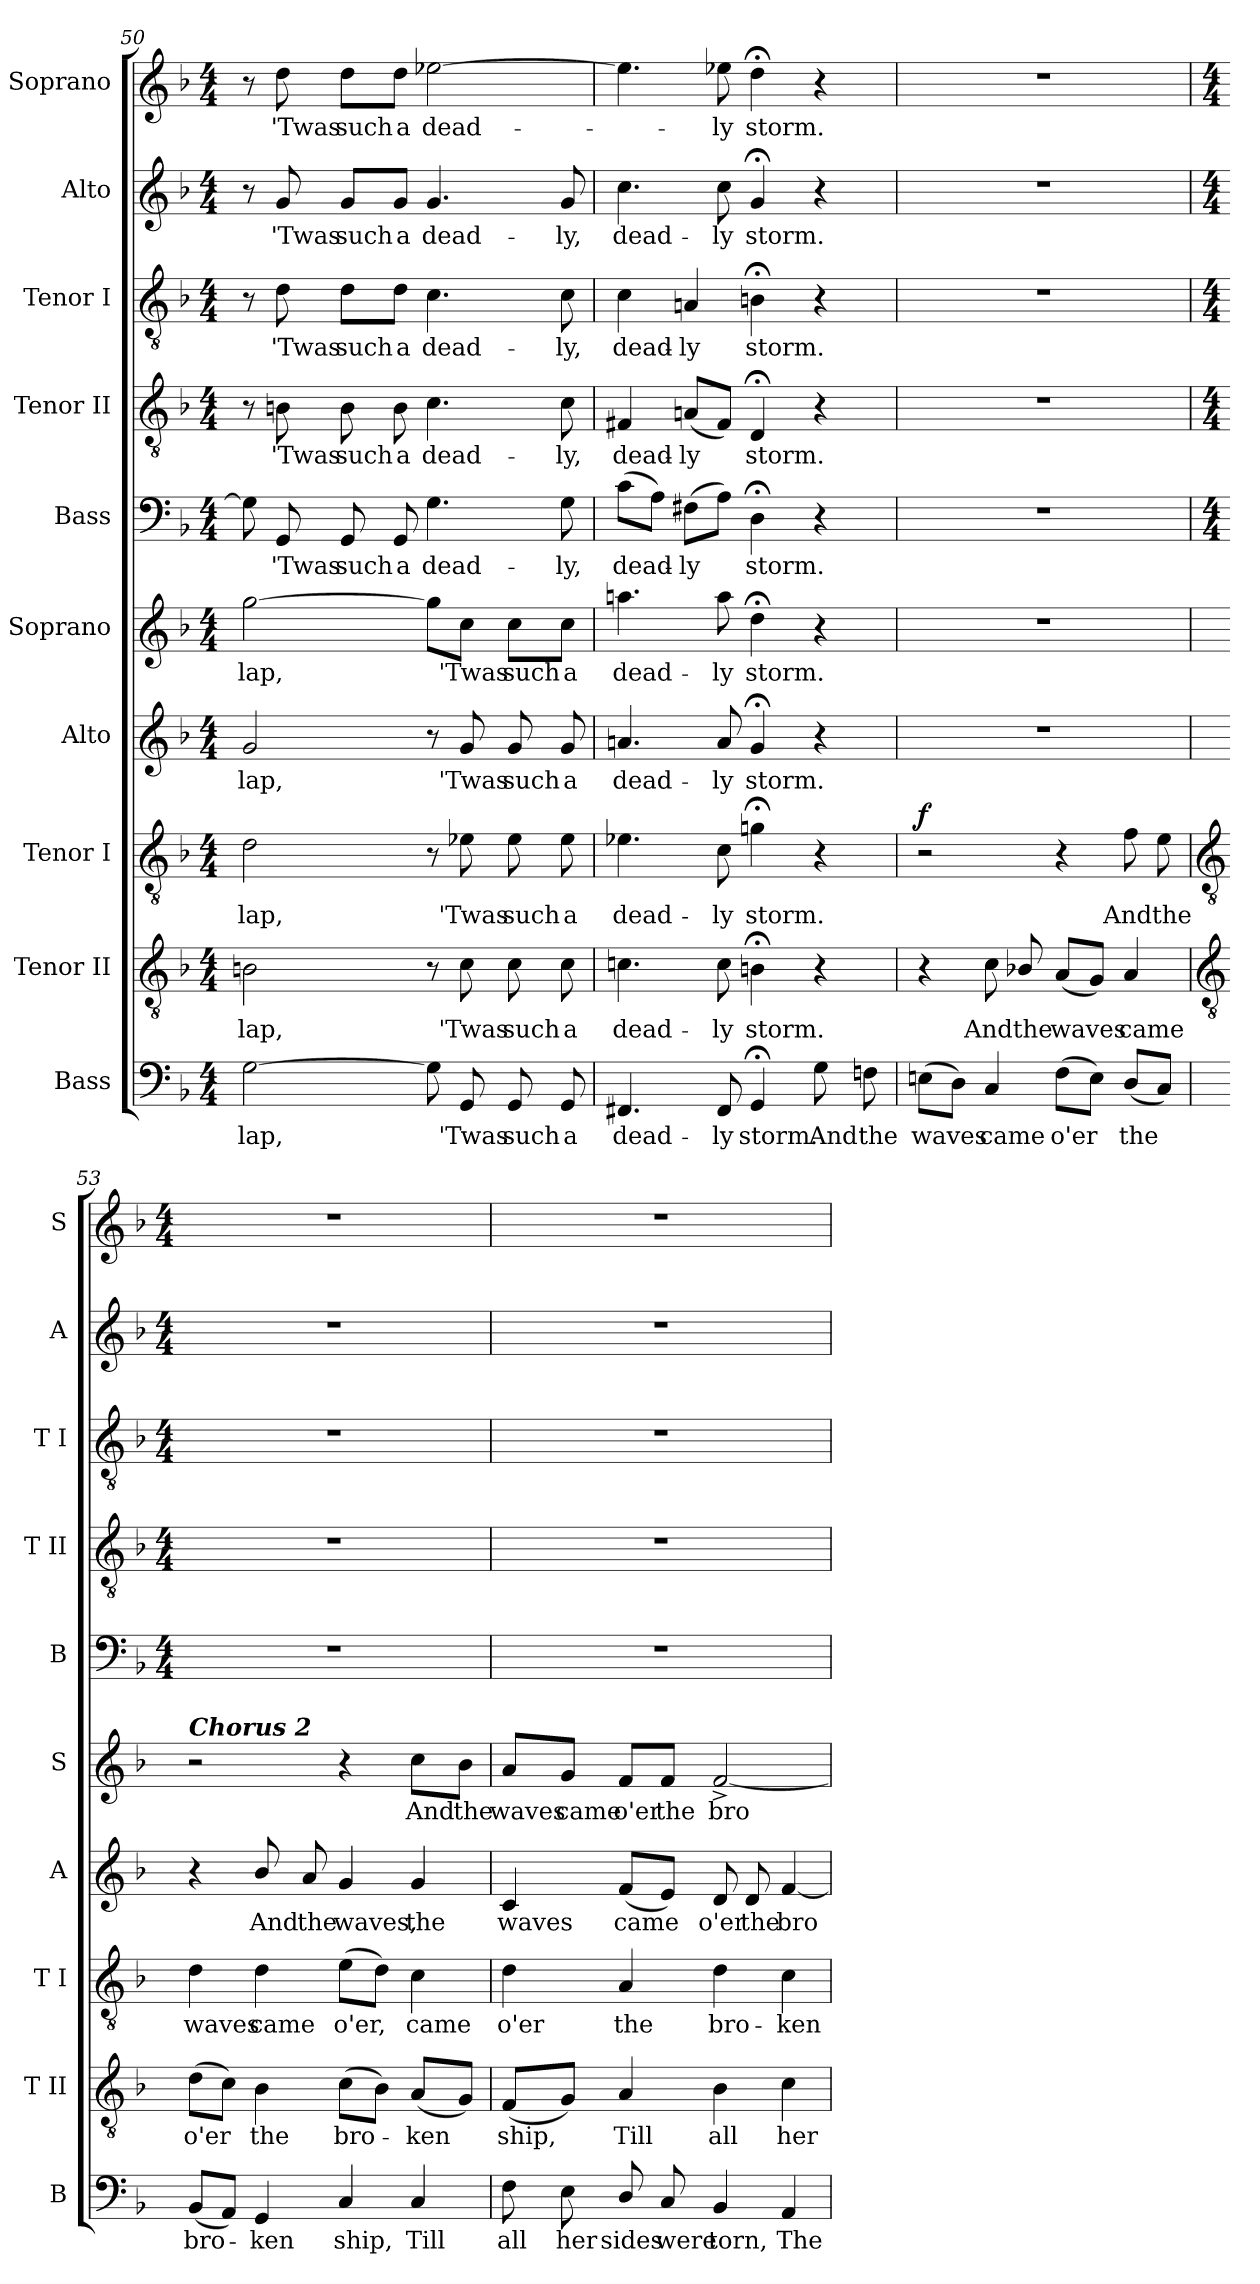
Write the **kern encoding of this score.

**kern	**text	**kern	**text	**kern	**text	**dynam	**kern	**text	**kern	**text	**kern	**text	**kern	**text	**kern	**text	**kern	**text	**kern	**text
*part10	*part10	*part9	*part9	*part8	*part8	*part8	*part7	*part7	*part6	*part6	*part5	*part5	*part4	*part4	*part3	*part3	*part2	*part2	*part1	*part1
*staff10	*staff10	*staff9	*staff9	*staff8	*staff8	*staff8	*staff7	*staff7	*staff6	*staff6	*staff5	*staff5	*staff4	*staff4	*staff3	*staff3	*staff2	*staff2	*staff1	*staff1
*I"Bass	*	*I"Tenor II	*	*I"Tenor I	*	*	*I"Alto	*	*I"Soprano	*	*I"Bass	*	*I"Tenor II	*	*I"Tenor I	*	*I"Alto	*	*I"Soprano	*
*I'B	*	*I'T II	*	*I'T I	*	*	*I'A	*	*I'S	*	*I'B	*	*I'T II	*	*I'T I	*	*I'A	*	*I'S	*
!!LO:LB:g=z
*clefF4	*	*clefGv2	*	*clefGv2	*	*	*clefG2	*	*clefG2	*	*clefF4	*	*clefGv2	*	*clefGv2	*	*clefG2	*	*clefG2	*
*k[b-]	*	*k[b-]	*	*k[b-]	*	*	*k[b-]	*	*k[b-]	*	*k[b-]	*	*k[b-]	*	*k[b-]	*	*k[b-]	*	*k[b-]	*
*F:	*	*F:	*	*F:	*	*	*F:	*	*F:	*	*F:	*	*F:	*	*F:	*	*F:	*	*F:	*
*M4/4	*	*M4/4	*	*M4/4	*	*	*M4/4	*	*M4/4	*	*M4/4	*	*M4/4	*	*M4/4	*	*M4/4	*	*M4/4	*
=50	=50	=50	=50	=50	=50	=50	=50	=50	=50	=50	=50	=50	=50	=50	=50	=50	=50	=50	=50	=50
!	!LO:LY:b	!	!LO:LY:b	!	!LO:LY:b	!	!	!LO:LY:b	!	!LO:LY:b	!	!	!	!	!	!	!	!	!	!
[2G	lap,	2Bn	lap,	2d	lap,	.	2g	lap,	[2gg	lap,	8G]	.	8r	.	8r	.	8r	.	8r	.
!	!	!	!	!	!	!	!	!	!	!	!	!LO:LY:b	!	!LO:LY:b	!	!LO:LY:b	!	!LO:LY:b	!	!LO:LY:b
.	.	.	.	.	.	.	.	.	.	.	8GG	'Twas	8Bn	'Twas	8d	'Twas	8g	'Twas	8dd	'Twas
!	!	!	!	!	!	!	!	!	!	!	!	!LO:LY:b	!	!LO:LY:b	!	!LO:LY:b	!	!LO:LY:b	!	!LO:LY:b
.	.	.	.	.	.	.	.	.	.	.	8GG	such	8B	such	8d\L	such	8g/L	such	8dd\L	such
!	!	!	!	!	!	!	!	!	!	!	!	!LO:LY:b	!	!LO:LY:b	!	!LO:LY:b	!	!LO:LY:b	!	!LO:LY:b
.	.	.	.	.	.	.	.	.	.	.	8GG	a	8B	a	8d\J	a	8g/J	a	8dd\J	a
!	!	!	!	!	!	!	!	!	!	!	!	!LO:LY:b	!	!LO:LY:b	!	!LO:LY:b	!	!LO:LY:b	!	!LO:LY:b
8G]	.	8r	.	8r	.	.	8r	.	8gg\L]	.	4.G	dead-	4.c	dead-	4.c	dead-	4.g	dead-	[2ee-X	dead-
!	!LO:LY:b	!	!LO:LY:b	!	!LO:LY:b	!	!	!LO:LY:b	!	!LO:LY:b	!	!	!	!	!	!	!	!	!	!
8GG	'Twas	8c	'Twas	8e-X	'Twas	.	8g	'Twas	8cc\J	'Twas	.	.	.	.	.	.	.	.	.	.
!	!LO:LY:b	!	!LO:LY:b	!	!LO:LY:b	!	!	!LO:LY:b	!	!LO:LY:b	!	!	!	!	!	!	!	!	!	!
8GG	such	8c	such	8e-	such	.	8g	such	8cc\L	such	.	.	.	.	.	.	.	.	.	.
!	!LO:LY:b	!	!LO:LY:b	!	!LO:LY:b	!	!	!LO:LY:b	!	!LO:LY:b	!	!LO:LY:b	!	!LO:LY:b	!	!LO:LY:b	!	!LO:LY:b	!	!
8GG	a	8c	a	8e-	a	.	8g	a	8cc\J	a	8G	-ly,	8c	-ly,	8c	-ly,	8g	-ly,	.	.
=51	=51	=51	=51	=51	=51	=51	=51	=51	=51	=51	=51	=51	=51	=51	=51	=51	=51	=51	=51	=51
!	!LO:LY:b	!	!LO:LY:b	!	!LO:LY:b	!	!	!LO:LY:b	!	!LO:LY:b	!	!LO:LY:b	!	!LO:LY:b	!	!LO:LY:b	!	!LO:LY:b	!	!
4.FF#X	dead-	4.cn	dead-	4.e-X	dead-	.	4.an	dead-	4.aan	dead-	(>8cL	dead-	4F#X	dead-	4c	dead-	4.cc	dead-	4.ee-]	.
.	.	.	.	.	.	.	.	.	.	.	8AJ)	.	.	.	.	.	.	.	.	.
!	!	!	!	!	!	!	!	!	!	!	!	!LO:LY:b	!	!LO:LY:b	!	!LO:LY:b	!	!	!	!
.	.	.	.	.	.	.	.	.	.	.	(>8F#XL	ly	(<8AnL	-ly	4An	-ly	.	.	.	.
!	!LO:LY:b	!	!LO:LY:b	!	!LO:LY:b	!	!	!LO:LY:b	!	!LO:LY:b	!	!	!	!	!	!	!	!LO:LY:b	!	!LO:LY:b
8FF#	-ly	8c	-ly	8c	-ly	.	8a	-ly	8aa	-ly	8AJ)	.	8F#J)	.	.	.	8cc	-ly	8ee-X	ly
!	!LO:LY:b	!	!LO:LY:b	!	!LO:LY:b	!	!	!LO:LY:b	!	!LO:LY:b	!	!LO:LY:b	!	!LO:LY:b	!	!LO:LY:b	!	!LO:LY:b	!	!LO:LY:b
4GG;<	storm.	4Bn;<\	storm.	4gn;<	storm.	.	4g;<	storm.	4dd;<	storm.	4D;<	storm.	4D;<	storm.	4Bn;<	storm.	4g;<	storm.	4dd;<	storm.
!	!LO:LY:b	!	!	!	!	!	!	!	!	!	!	!	!	!	!	!	!	!	!	!
8G	And	4r	.	4r	.	.	4r	.	4r	.	4r	.	4r	.	4r	.	4r	.	4r	.
!	!LO:LY:b	!	!	!	!	!	!	!	!	!	!	!	!	!	!	!	!	!	!	!
8Fn	the	.	.	.	.	.	.	.	.	.	.	.	.	.	.	.	.	.	.	.
=52	=52	=52	=52	=52	=52	=52	=52	=52	=52	=52	=52	=52	=52	=52	=52	=52	=52	=52	=52	=52
!	!LO:LY:b	!	!	!	!	!LO:DY:b	!	!	!	!	!	!	!	!	!	!	!	!	!	!
(>8EnL	waves	4r	.	2r	.	f	1r	.	1r	.	1r	.	1r	.	1r	.	1r	.	1r	.
8DJ)	.	.	.	.	.	.	.	.	.	.	.	.	.	.	.	.	.	.	.	.
!	!LO:LY:b	!	!LO:LY:b	!	!	!	!	!	!	!	!	!	!	!	!	!	!	!	!	!
4C	came	8c	And	.	.	.	.	.	.	.	.	.	.	.	.	.	.	.	.	.
!	!	!	!LO:LY:b	!	!	!	!	!	!	!	!	!	!	!	!	!	!	!	!	!
.	.	8B-X/	the	.	.	.	.	.	.	.	.	.	.	.	.	.	.	.	.	.
!	!LO:LY:b	!	!LO:LY:b	!	!	!	!	!	!	!	!	!	!	!	!	!	!	!	!	!
(>8FL	o'er	(<8AL	waves	4r	.	.	.	.	.	.	.	.	.	.	.	.	.	.	.	.
8EJ)	.	8GJ)	.	.	.	.	.	.	.	.	.	.	.	.	.	.	.	.	.	.
!	!LO:LY:b	!	!LO:LY:b	!	!LO:LY:b	!	!	!	!	!	!	!	!	!	!	!	!	!	!	!
(<8DL	the	4A	came	8f	And	.	.	.	.	.	.	.	.	.	.	.	.	.	.	.
!	!	!	!	!	!LO:LY:b	!	!	!	!	!	!	!	!	!	!	!	!	!	!	!
8CJ)	.	.	.	8e	the	.	.	.	.	.	.	.	.	.	.	.	.	.	.	.
!!LO:LB:g=z
=53	=53	=53	=53	=53	=53	=53	=53	=53	=53	=53	=53	=53	=53	=53	=53	=53	=53	=53	=53	=53
*	*	*clefGv2	*	*clefGv2	*	*	*	*	*	*	*	*	*	*	*	*	*	*	*	*
*	*	*	*	*	*	*	*	*	*	*	*M4/4	*	*M4/4	*	*M4/4	*	*M4/4	*	*M4/4	*
!	!	!	!	!	!	!	!	!	!LO:TX:a:Bi:t=Chorus 2	!	!	!	!	!	!	!	!	!	!	!
!	!LO:LY:b	!	!LO:LY:b	!	!LO:LY:b	!	!	!	!	!	!	!	!	!	!	!	!	!	!	!
(<8BB-L	bro-	(>8dL	o'er	4d	waves	.	4r	.	2r	.	1r	.	1r	.	1r	.	1r	.	1r	.
8AAJ)	.	8cJ)	.	.	.	.	.	.	.	.	.	.	.	.	.	.	.	.	.	.
!	!LO:LY:b	!	!LO:LY:b	!	!LO:LY:b	!	!	!LO:LY:b	!	!	!	!	!	!	!	!	!	!	!	!
4GG	ken	4B-	the	4d	came	.	8b-/	And	.	.	.	.	.	.	.	.	.	.	.	.
!	!	!	!	!	!	!	!	!LO:LY:b	!	!	!	!	!	!	!	!	!	!	!	!
.	.	.	.	.	.	.	8a	the	.	.	.	.	.	.	.	.	.	.	.	.
!	!LO:LY:b	!	!LO:LY:b	!	!LO:LY:b	!	!	!LO:LY:b	!	!	!	!	!	!	!	!	!	!	!	!
4C	ship,	(>8cL	bro-	(>8eL	o'er,	.	4g	waves,	4r	.	.	.	.	.	.	.	.	.	.	.
.	.	8B-J)	.	8dJ)	.	.	.	.	.	.	.	.	.	.	.	.	.	.	.	.
!	!LO:LY:b	!	!LO:LY:b	!	!LO:LY:b	!	!	!LO:LY:b	!	!LO:LY:b	!	!	!	!	!	!	!	!	!	!
4C	Till	(<8AL	ken	4c	came	.	4g	the	8cc\L	And	.	.	.	.	.	.	.	.	.	.
!	!	!	!	!	!	!	!	!	!	!LO:LY:b	!	!	!	!	!	!	!	!	!	!
.	.	8GJ)	.	.	.	.	.	.	8b-\J	the	.	.	.	.	.	.	.	.	.	.
=54	=54	=54	=54	=54	=54	=54	=54	=54	=54	=54	=54	=54	=54	=54	=54	=54	=54	=54	=54	=54
!	!LO:LY:b	!	!LO:LY:b	!	!LO:LY:b	!	!	!LO:LY:b	!	!LO:LY:b	!	!	!	!	!	!	!	!	!	!
8F	all	(<8FL	ship,	4d	o'er	.	4c	waves	8a/L	waves	1r	.	1r	.	1r	.	1r	.	1r	.
!	!LO:LY:b	!	!	!	!	!	!	!	!	!LO:LY:b	!	!	!	!	!	!	!	!	!	!
8E	her	8GJ)	.	.	.	.	.	.	8g/J	came	.	.	.	.	.	.	.	.	.	.
!	!LO:LY:b	!	!LO:LY:b	!	!LO:LY:b	!	!	!LO:LY:b	!	!LO:LY:b	!	!	!	!	!	!	!	!	!	!
8D/	sides	4A	Till	4A	the	.	(<8fL	came	8f/L	o'er	.	.	.	.	.	.	.	.	.	.
!	!LO:LY:b	!	!	!	!	!	!	!	!	!LO:LY:b	!	!	!	!	!	!	!	!	!	!
8C	were	.	.	.	.	.	8eJ)	.	8f/J	the	.	.	.	.	.	.	.	.	.	.
!	!LO:LY:b	!	!LO:LY:b	!	!LO:LY:b	!	!	!LO:LY:b	!	!LO:LY:b	!	!	!	!	!	!	!	!	!	!
4BB-	torn,	4B-	all	4d	bro-	.	8d	o'er	[2f^	bro-	.	.	.	.	.	.	.	.	.	.
!	!	!	!	!	!	!	!	!LO:LY:b	!	!	!	!	!	!	!	!	!	!	!	!
.	.	.	.	.	.	.	8d	the	.	.	.	.	.	.	.	.	.	.	.	.
!	!LO:LY:b	!	!LO:LY:b	!	!LO:LY:b	!	!	!LO:LY:b	!	!	!	!	!	!	!	!	!	!	!	!
4AA	The	4c	her	4c	-ken	.	[4f	bro-	.	.	.	.	.	.	.	.	.	.	.	.
=	=	=	=	=	=	=	=	=	=	=	=	=	=	=	=	=	=	=	=	=
*-	*-	*-	*-	*-	*-	*-	*-	*-	*-	*-	*-	*-	*-	*-	*-	*-	*-	*-	*-	*-
